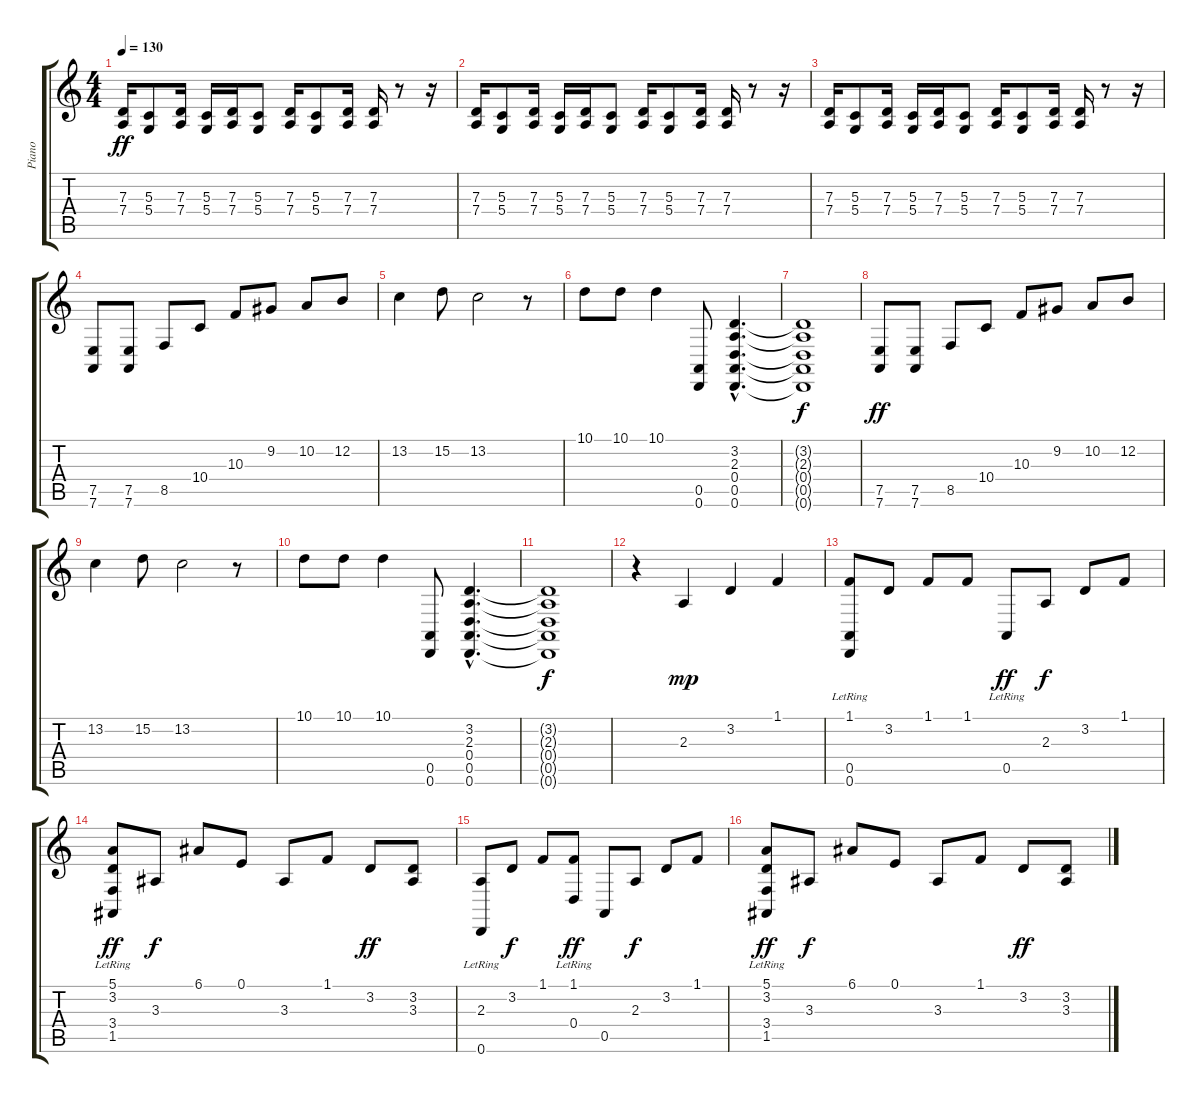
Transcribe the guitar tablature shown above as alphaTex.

\track ("Piano" "Piano") {instrument acousticgrandpiano}
\staff {score tabs}
\tuning (E4 B3 G3 D3 A2 D2) {hide}
\ts (4 4)
\tempo 130
\clef g2
\ks c
(7.3 7.4).16{dy ff} (5.3 5.4).8 (7.3 7.4).16 (5.3 5.4).16 (7.3 7.4).16 (5.3 5.4).8 (7.3 7.4).16 (5.3 5.4).8 (7.3 7.4).16 (7.3 7.4).16 r.8 r.16 |
(7.3 7.4).16 (5.3 5.4).8 (7.3 7.4).16 (5.3 5.4).16 (7.3 7.4).16 (5.3 5.4).8 (7.3 7.4).16 (5.3 5.4).8 (7.3 7.4).16 (7.3 7.4).16 r.8 r.16 |
(7.3 7.4).16 (5.3 5.4).8 (7.3 7.4).16 (5.3 5.4).16 (7.3 7.4).16 (5.3 5.4).8 (7.3 7.4).16 (5.3 5.4).8 (7.3 7.4).16 (7.3 7.4).16 r.8 r.16 |
(7.5 7.6).8 (7.5 7.6).8 8.5.8 10.4.8 10.3.8 9.2.8 10.2.8 12.2.8 |
13.2.4 15.2.8 13.2.2 r.8 |
10.1.8 10.1.8 10.1.4 (0.5 0.6).8 (3.2{hac} 2.3{hac} 0.4{hac} 0.5{hac} 0.6{hac}).4{d} |
(3.2{t} 2.3{t} 0.4{t} 0.5{t} 0.6{t}).1{dy f} |
(7.5 7.6).8{dy ff} (7.5 7.6).8 8.5.8 10.4.8 10.3.8 9.2.8 10.2.8 12.2.8 |
13.2.4 15.2.8 13.2.2 r.8 |
10.1.8 10.1.8 10.1.4 (0.5 0.6).8 (3.2{hac} 2.3{hac} 0.4{hac} 0.5{hac} 0.6{hac}).4{d} |
(3.2{t} 2.3{t} 0.4{t} 0.5{t} 0.6{t}).1{dy f} |
r.4 2.3.4{dy mp} 3.2.4 1.1.4 |
(1.1 0.5{lr} 0.6{lr}).8 3.2.8 1.1.8 1.1.8 0.5{lr}.8{dy ff} 2.3.8{dy f} 3.2.8 1.1.8 |
(5.1 3.2 3.4{lr} 1.5{lr}).8{dy ff} 3.3.8{dy f} 6.1.8 0.1.8 3.3.8 1.1.8 3.2.8{dy ff} (3.2 3.3).8 |
(2.3 0.6{lr}).8 3.2.8{dy f} 1.1.8 (1.1 0.4{lr}).8{dy ff} 0.5.8 2.3.8{dy f} 3.2.8 1.1.8 |
(5.1 3.2 3.4{lr} 1.5{lr}).8{dy ff} 3.3.8{dy f} 6.1.8 0.1.8 3.3.8 1.1.8 3.2.8{dy ff} (3.2 3.3).8
